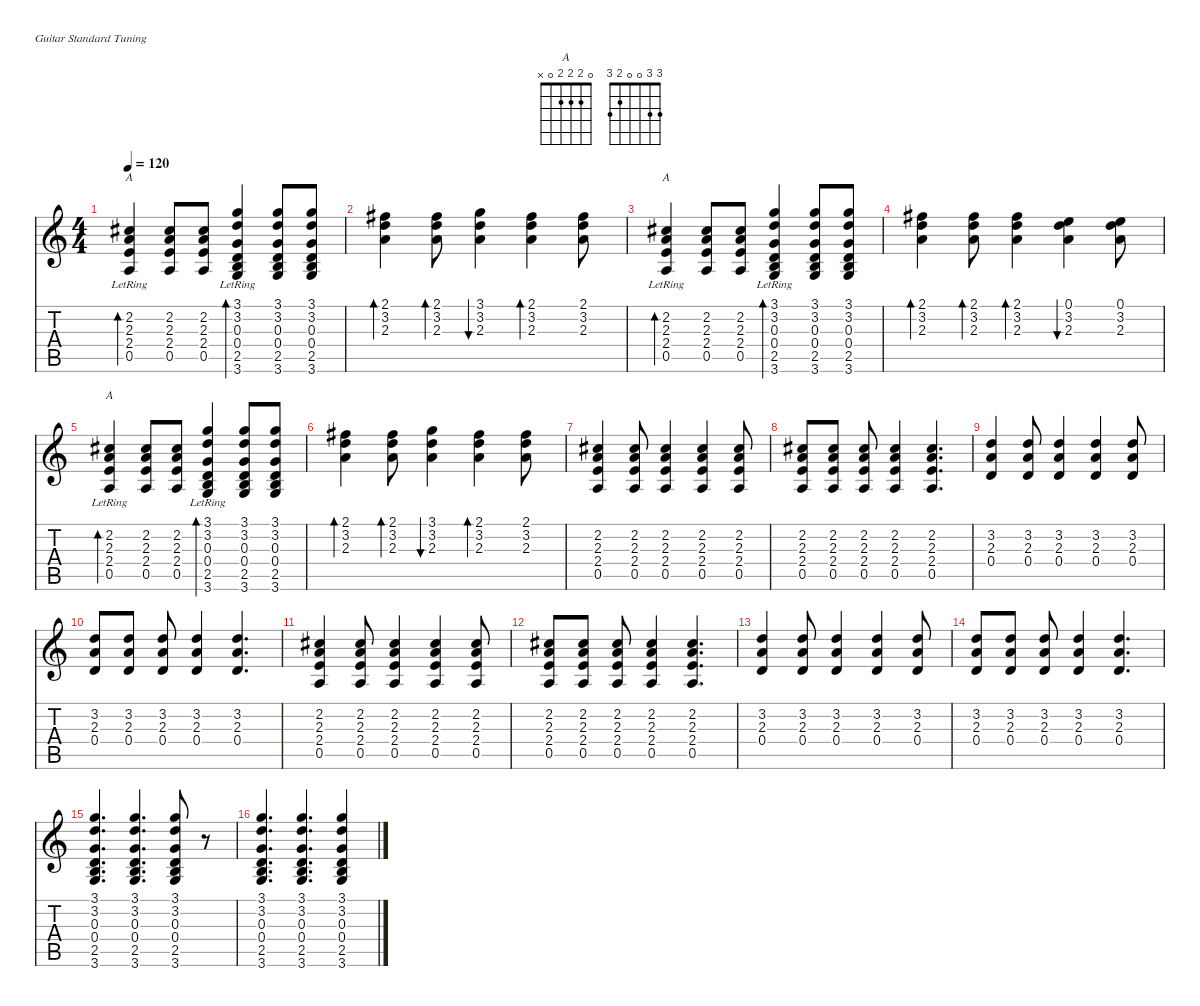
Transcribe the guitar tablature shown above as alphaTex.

\defaultSystemsLayout 4
\hideDynamics
\bracketExtendMode nobrackets
\singleTrackTrackNamePolicy hidden
\multiTrackTrackNamePolicy hidden
\otherSystemsTrackNameOrientation horizontal
\track ("Guitar 1  Vedder" "jz.guit.") {defaultSystemsLayout 8 instrument electricguitarjazz}
\staff {score tabs}
\tuning (E4 B3 G3 D3 A2 E2)
\chord ("A" 0 2 2 2 0 x)
\chord ("" 3 3 0 0 2 3)
\ts (4 4)
\tempo 120
\clef g2
\ks c
(2.2{lr acc #} 2.3{lr} 2.4{lr} 0.5{lr}).4{bd 30 ch "A" dy f beam Up} (2.2{acc #} 2.3 2.4 0.5).8{beam Up} (2.2{acc #} 2.3 2.4 0.5).8{beam Up} (3.1{lr} 3.2{lr} 0.3{lr} 0.4{lr} 2.5{lr} 3.6{lr}).4{bd 30 ch "" beam Up} (3.1 3.2 0.3 0.4 2.5 3.6).8{beam Up} (3.1 3.2 0.3 0.4 2.5 3.6).8{beam Up} |
(2.1{acc #} 3.2 2.3).4{bd 60 beam Down} (2.1{acc #} 3.2 2.3).8{bd 30 beam Down} (3.1 3.2 2.3).4{bu 30 beam Down} (2.1{acc #} 3.2 2.3).4{bd 60 beam Down} (2.1{acc #} 3.2 2.3).8{beam Down} |
(2.2{lr acc #} 2.3{lr} 2.4{lr} 0.5{lr}).4{bd 30 ch "A" beam Up} (2.2{acc #} 2.3 2.4 0.5).8{beam Up} (2.2{acc #} 2.3 2.4 0.5).8{beam Up} (3.1{lr} 3.2{lr} 0.3{lr} 0.4{lr} 2.5{lr} 3.6{lr}).4{bd 30 ch "" beam Up} (3.1 3.2 0.3 0.4 2.5 3.6).8{beam Up} (3.1 3.2 0.3 0.4 2.5 3.6).8{beam Up} |
(2.1{acc #} 3.2 2.3).4{bd 60 beam Down} (2.1{acc #} 3.2 2.3).8{bd 30 beam Down} (2.1{acc #} 3.2 2.3).4{bd 30 beam Down} (0.1 3.2 2.3).4{bu 30 dy fff beam Down} (0.1 3.2 2.3).8{dy f beam Down} |
(2.2{lr acc #} 2.3{lr} 2.4{lr} 0.5{lr}).4{bd 30 ch "A" beam Up} (2.2{acc #} 2.3 2.4 0.5).8{beam Up} (2.2{acc #} 2.3 2.4 0.5).8{beam Up} (3.1{lr} 3.2{lr} 0.3{lr} 0.4{lr} 2.5{lr} 3.6{lr}).4{bd 30 ch "" beam Up} (3.1 3.2 0.3 0.4 2.5 3.6).8{beam Up} (3.1 3.2 0.3 0.4 2.5 3.6).8{beam Up} |
(2.1{acc #} 3.2 2.3).4{bd 60 beam Down} (2.1{acc #} 3.2 2.3).8{bd 30 beam Down} (3.1 3.2 2.3).4{bu 30 beam Down} (2.1{acc #} 3.2 2.3).4{bd 60 beam Down} (2.1{acc #} 3.2 2.3).8{beam Down} |
(2.2{acc #} 2.3 2.4 0.5).4{beam Up} (2.2{acc #} 2.3 2.4 0.5).8{beam Up} (2.2{acc #} 2.3 2.4 0.5).4{beam Up} (2.2{acc #} 2.3 2.4 0.5).4{beam Up} (2.2{acc #} 2.3 2.4 0.5).8{beam Up} |
(2.2{acc #} 2.3 2.4 0.5).8{beam Up} (2.2{acc #} 2.3 2.4 0.5).8{beam Up} (2.2{acc #} 2.3 2.4 0.5).8{beam Up} (2.2{acc #} 2.3 2.4 0.5).4{beam Up} (2.2{acc #} 2.3 2.4 0.5).4{d beam Up} |
(3.2 2.3 0.4).4{beam Up} (3.2 2.3 0.4).8{beam Up} (3.2 2.3 0.4).4{beam Up} (3.2 2.3 0.4).4{beam Up} (3.2 2.3 0.4).8{beam Up} |
(3.2 2.3 0.4).8{beam Up} (3.2 2.3 0.4).8{beam Up} (3.2 2.3 0.4).8{beam Up} (3.2 2.3 0.4).4{beam Up} (3.2 2.3 0.4).4{d beam Up} |
(2.2{acc #} 2.3 2.4 0.5).4{beam Up} (2.2{acc #} 2.3 2.4 0.5).8{beam Up} (2.2{acc #} 2.3 2.4 0.5).4{beam Up} (2.2{acc #} 2.3 2.4 0.5).4{beam Up} (2.2{acc #} 2.3 2.4 0.5).8{beam Up} |
(2.2{acc #} 2.3 2.4 0.5).8{beam Up} (2.2{acc #} 2.3 2.4 0.5).8{beam Up} (2.2{acc #} 2.3 2.4 0.5).8{beam Up} (2.2{acc #} 2.3 2.4 0.5).4{beam Up} (2.2{acc #} 2.3 2.4 0.5).4{d beam Up} |
(3.2 2.3 0.4).4{beam Up} (3.2 2.3 0.4).8{beam Up} (3.2 2.3 0.4).4{beam Up} (3.2 2.3 0.4).4{beam Up} (3.2 2.3 0.4).8{beam Up} |
(3.2 2.3 0.4).8{beam Up} (3.2 2.3 0.4).8{beam Up} (3.2 2.3 0.4).8{beam Up} (3.2 2.3 0.4).4{beam Up} (3.2 2.3 0.4).4{d beam Up} |
(3.1 3.2 0.3 0.4 2.5 3.6).4{d beam Up} (3.1 3.2 0.3 0.4 2.5 3.6).4{d beam Up} (3.1 3.2 0.3 0.4 2.5 3.6).8{beam Up} r.8{beam Up} |
(3.1 3.2 0.3 0.4 2.5 3.6).4{d beam Up} (3.1 3.2 0.3 0.4 2.5 3.6).4{d beam Up} (3.1 3.2 0.3 0.4 2.5 3.6).4{beam Up}
